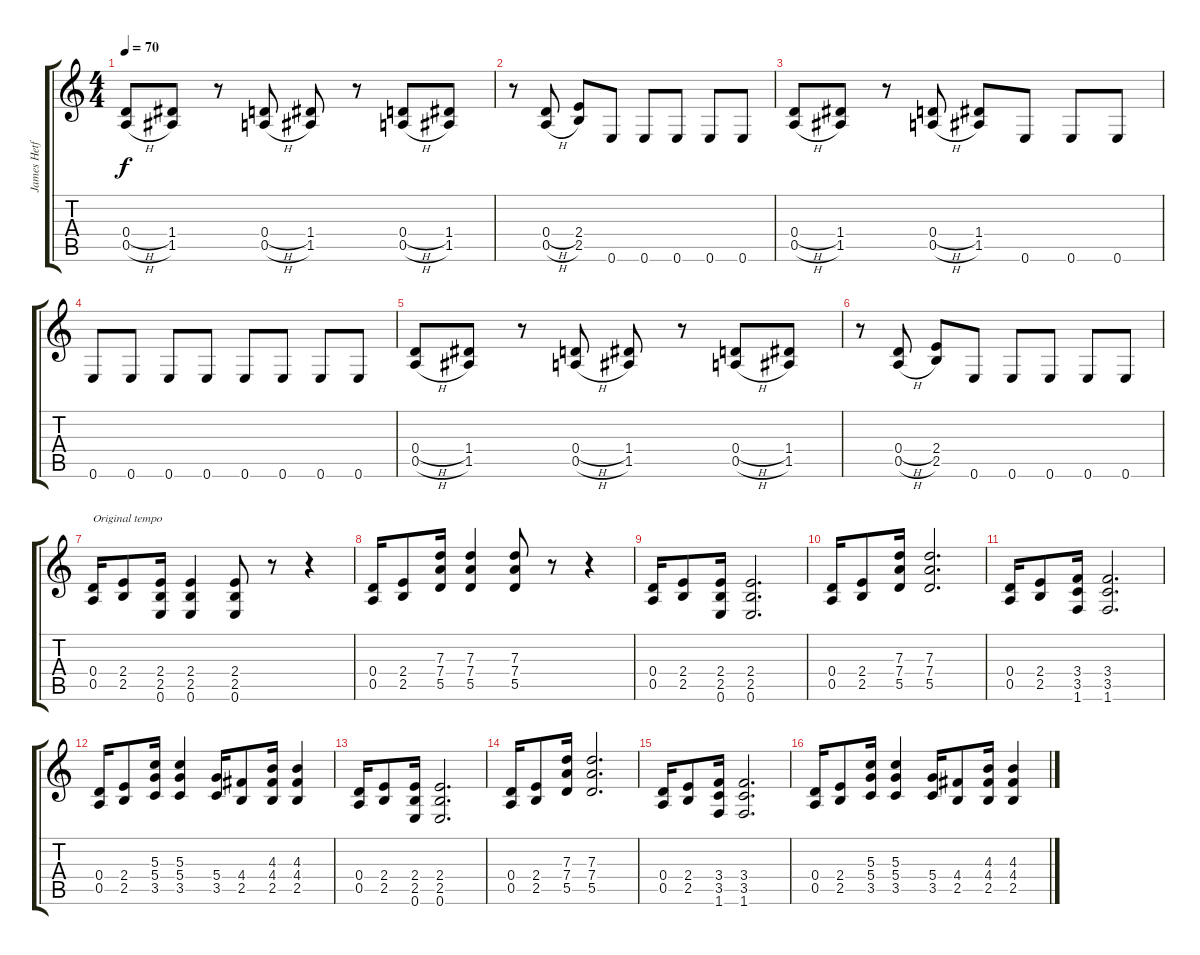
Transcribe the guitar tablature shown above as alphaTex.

\track ("James Hetfield" "James Hetf") {instrument distortionguitar}
\staff {score tabs}
\tuning (E4 B3 G3 D3 A2 E2) {hide}
\ts (4 4)
\tempo 70
\clef g2
\ks c
(0.4{h} 0.5{h}).8{dy f} (1.4 1.5).8 r.8 (0.4{h} 0.5{h}).8 (1.4 1.5).8 r.8 (0.4{h} 0.5{h}).8 (1.4 1.5).8 |
r.8 (0.4{h} 0.5{h}).8 (2.4 2.5).8 0.6.8 0.6.8 0.6.8 0.6.8 0.6.8 |
(0.4{h} 0.5{h}).8 (1.4 1.5).8 r.8 (0.4{h} 0.5{h}).8 (1.4 1.5).8 0.6.8 0.6.8 0.6.8 |
0.6.8 0.6.8 0.6.8 0.6.8 0.6.8 0.6.8 0.6.8 0.6.8 |
(0.4{h} 0.5{h}).8 (1.4 1.5).8 r.8 (0.4{h} 0.5{h}).8 (1.4 1.5).8 r.8 (0.4{h} 0.5{h}).8 (1.4 1.5).8 |
r.8 (0.4{h} 0.5{h}).8 (2.4 2.5).8 0.6.8 0.6.8 0.6.8 0.6.8 0.6.8 |
(0.4 0.5).16{txt "Original tempo"} (2.4 2.5).8 (2.4 2.5 0.6).16 (2.4 2.5 0.6).4 (2.4 2.5 0.6).8 r.8 r.4 |
(0.4 0.5).16 (2.4 2.5).8 (7.3 7.4 5.5).16 (7.3 7.4 5.5).4 (7.3 7.4 5.5).8 r.8 r.4 |
(0.4 0.5).16 (2.4 2.5).8 (2.4 2.5 0.6).16 (2.4 2.5 0.6).2{d} |
(0.4 0.5).16 (2.4 2.5).8 (7.3 7.4 5.5).16 (7.3 7.4 5.5).2{d} |
(0.4 0.5).16 (2.4 2.5).8 (3.4 3.5 1.6).16 (3.4 3.5 1.6).2{d} |
(0.4 0.5).16 (2.4 2.5).8 (5.3 5.4 3.5).16 (5.3 5.4 3.5).4 (5.4 3.5).16 (4.4 2.5).8 (4.3 4.4 2.5).16 (4.3 4.4 2.5).4 |
(0.4 0.5).16 (2.4 2.5).8 (2.4 2.5 0.6).16 (2.4 2.5 0.6).2{d} |
(0.4 0.5).16 (2.4 2.5).8 (7.3 7.4 5.5).16 (7.3 7.4 5.5).2{d} |
(0.4 0.5).16 (2.4 2.5).8 (3.4 3.5 1.6).16 (3.4 3.5 1.6).2{d} |
(0.4 0.5).16 (2.4 2.5).8 (5.3 5.4 3.5).16 (5.3 5.4 3.5).4 (5.4 3.5).16 (4.4 2.5).8 (4.3 4.4 2.5).16 (4.3 4.4 2.5).4
